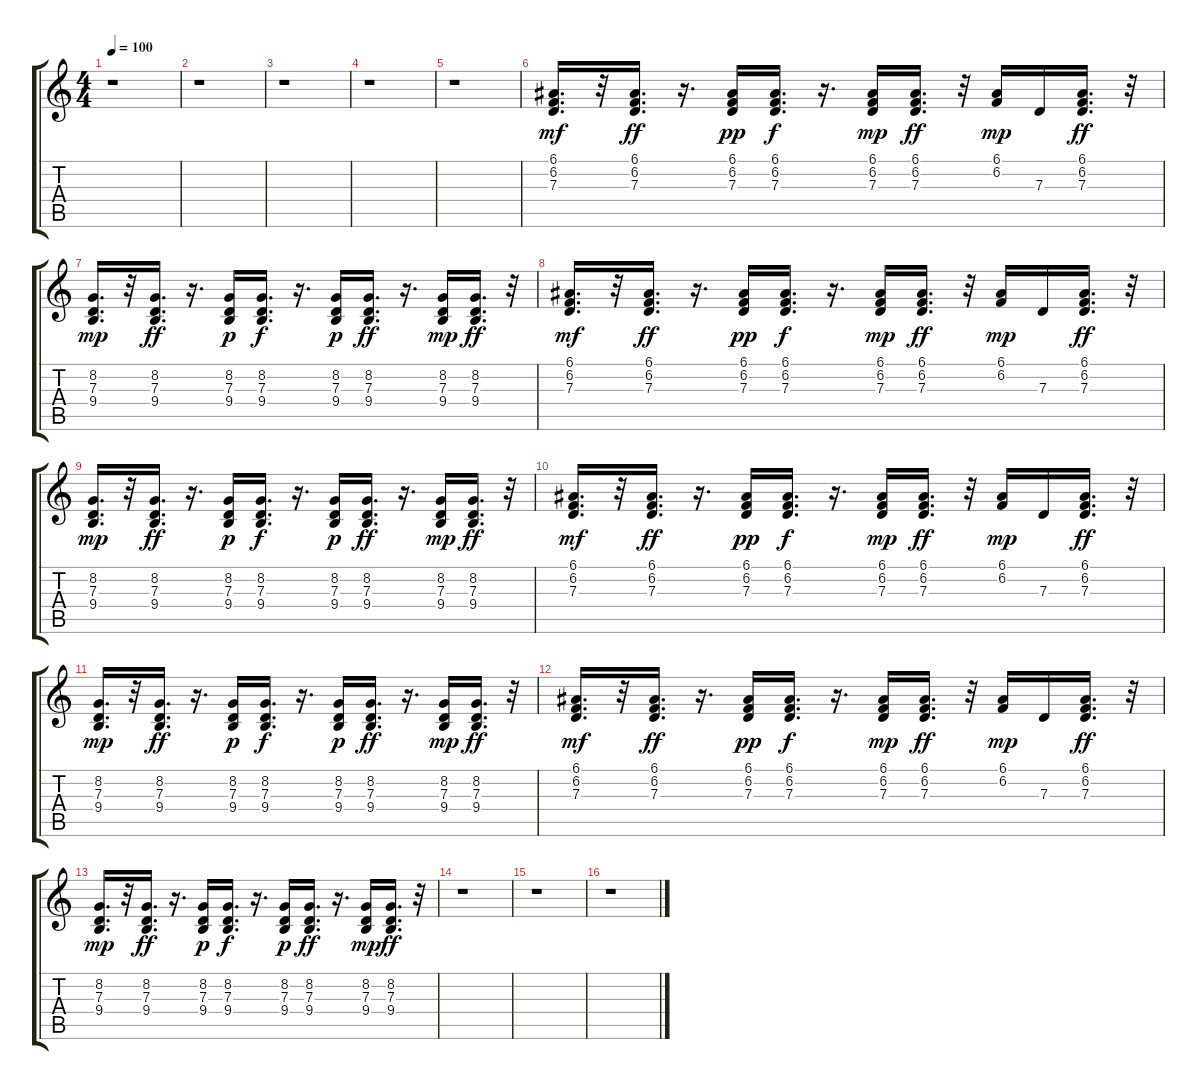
\track "" {instrument synthbrass1}
\staff {score tabs}
\tuning (E4 B3 G3 D3 A2 E2) {hide}
\ts (4 4)
\tempo 100
\clef g2
\ks c
r.1{dy ff} |
r.1 |
r.1 |
r.1 |
r.1 |
(6.1 6.2 7.3).16{d dy mf} r.32 (6.1 6.2 7.3).16{d dy ff} r.16{d} (6.1 6.2 7.3).16{dy pp} (6.1 6.2 7.3).16{d dy f} r.16{d} (6.1 6.2 7.3).16{dy mp} (6.1 6.2 7.3).16{d dy ff} r.32 (6.1 6.2).16{dy mp} 7.3.16 (6.1 6.2 7.3).16{d dy ff} r.32 |
(8.2 7.3 9.4).16{d dy mp} r.32 (8.2 7.3 9.4).16{d dy ff} r.16{d} (8.2 7.3 9.4).16{dy p} (8.2 7.3 9.4).16{d dy f} r.16{d} (8.2 7.3 9.4).16{dy p} (8.2 7.3 9.4).16{d dy ff} r.16{d} (8.2 7.3 9.4).16{dy mp} (8.2 7.3 9.4).16{d dy ff} r.32 |
(6.1 6.2 7.3).16{d dy mf} r.32 (6.1 6.2 7.3).16{d dy ff} r.16{d} (6.1 6.2 7.3).16{dy pp} (6.1 6.2 7.3).16{d dy f} r.16{d} (6.1 6.2 7.3).16{dy mp} (6.1 6.2 7.3).16{d dy ff} r.32 (6.1 6.2).16{dy mp} 7.3.16 (6.1 6.2 7.3).16{d dy ff} r.32 |
(8.2 7.3 9.4).16{d dy mp} r.32 (8.2 7.3 9.4).16{d dy ff} r.16{d} (8.2 7.3 9.4).16{dy p} (8.2 7.3 9.4).16{d dy f} r.16{d} (8.2 7.3 9.4).16{dy p} (8.2 7.3 9.4).16{d dy ff} r.16{d} (8.2 7.3 9.4).16{dy mp} (8.2 7.3 9.4).16{d dy ff} r.32 |
(6.1 6.2 7.3).16{d dy mf} r.32 (6.1 6.2 7.3).16{d dy ff} r.16{d} (6.1 6.2 7.3).16{dy pp} (6.1 6.2 7.3).16{d dy f} r.16{d} (6.1 6.2 7.3).16{dy mp} (6.1 6.2 7.3).16{d dy ff} r.32 (6.1 6.2).16{dy mp} 7.3.16 (6.1 6.2 7.3).16{d dy ff} r.32 |
(8.2 7.3 9.4).16{d dy mp} r.32 (8.2 7.3 9.4).16{d dy ff} r.16{d} (8.2 7.3 9.4).16{dy p} (8.2 7.3 9.4).16{d dy f} r.16{d} (8.2 7.3 9.4).16{dy p} (8.2 7.3 9.4).16{d dy ff} r.16{d} (8.2 7.3 9.4).16{dy mp} (8.2 7.3 9.4).16{d dy ff} r.32 |
(6.1 6.2 7.3).16{d dy mf} r.32 (6.1 6.2 7.3).16{d dy ff} r.16{d} (6.1 6.2 7.3).16{dy pp} (6.1 6.2 7.3).16{d dy f} r.16{d} (6.1 6.2 7.3).16{dy mp} (6.1 6.2 7.3).16{d dy ff} r.32 (6.1 6.2).16{dy mp} 7.3.16 (6.1 6.2 7.3).16{d dy ff} r.32 |
(8.2 7.3 9.4).16{d dy mp} r.32 (8.2 7.3 9.4).16{d dy ff} r.16{d} (8.2 7.3 9.4).16{dy p} (8.2 7.3 9.4).16{d dy f} r.16{d} (8.2 7.3 9.4).16{dy p} (8.2 7.3 9.4).16{d dy ff} r.16{d} (8.2 7.3 9.4).16{dy mp} (8.2 7.3 9.4).16{d dy ff} r.32 |
r.1 |
r.1 |
r.1
